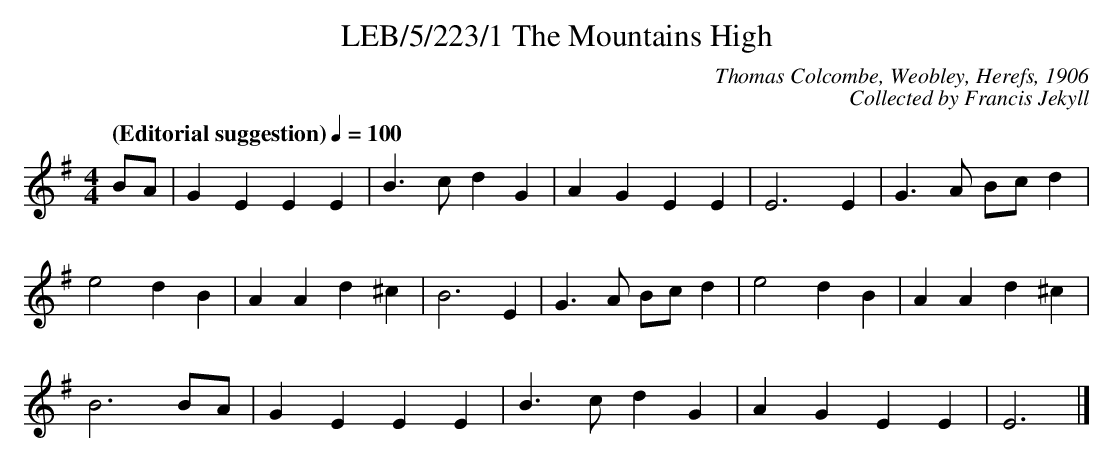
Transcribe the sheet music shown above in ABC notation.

X:1
T:LEB/5/223/1 The Mountains High
C:Thomas Colcombe, Weobley, Herefs, 1906
C:Collected by Francis Jekyll
L:1/4
Q:"(Editorial suggestion)" 1/4=100
M:4/4
K:G
B/2A/2 | GE E E | B3/2 c/2 d G | A G E E | E3 E | G3/2 A/2 B/2c/2 d |
e2 d B | A A d ^c | B3 E | G3/2 A/2 B/2c/2 d | e2 d B | A A d ^c |
B3 B/2A/2 | G E E E | B3/2c/2 d G | A G EE | E3 |]
